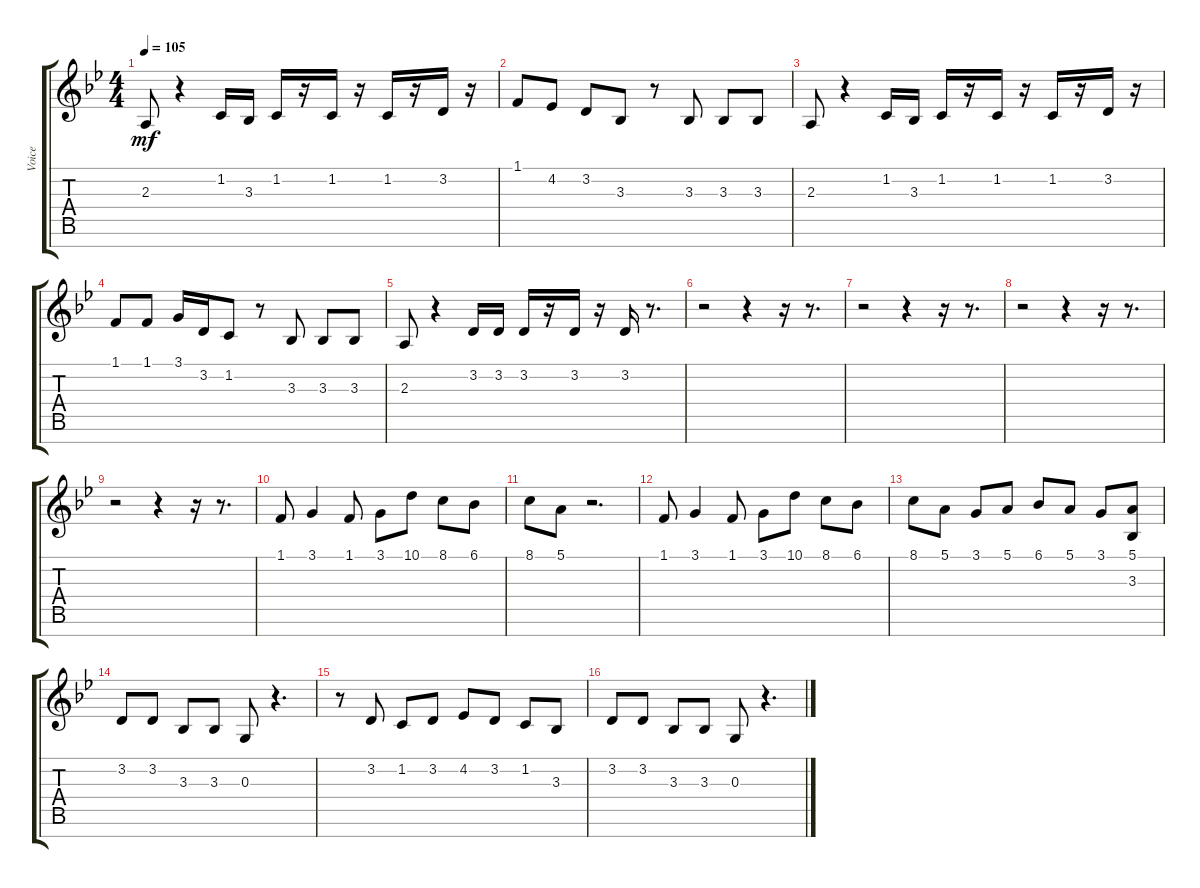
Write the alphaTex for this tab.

\track ("Voice" "Voice") {instrument flute}
\staff {score tabs}
\tuning (E4 B3 G3 D3 A2 E2 B1) {hide}
\ts (4 4)
\tempo 105
\clef g2
\ks gminor
2.3.8{dy mf} r.4 1.2.16 3.3.16 1.2.16 r.16 1.2.16 r.16 1.2.16 r.16 3.2.16 r.16 |
1.1.8 4.2.8 3.2.8 3.3.8 r.8 3.3.8 3.3.8 3.3.8 |
2.3.8 r.4 1.2.16 3.3.16 1.2.16 r.16 1.2.16 r.16 1.2.16 r.16 3.2.16 r.16 |
1.1.8 1.1.8 3.1.16 3.2.16 1.2.8 r.8 3.3.8 3.3.8 3.3.8 |
2.3.8 r.4 3.2.16 3.2.16 3.2.16 r.16 3.2.16 r.16 3.2.16 r.8{d} |
r.2 r.4 r.16 r.8{d} |
r.2 r.4 r.16 r.8{d} |
r.2 r.4 r.16 r.8{d} |
r.2 r.4 r.16 r.8{d} |
1.1.8 3.1.4 1.1.8 3.1.8 10.1.8 8.1.8 6.1.8 |
8.1.8 5.1.8 r.2{d} |
1.1.8 3.1.4 1.1.8 3.1.8 10.1.8 8.1.8 6.1.8 |
8.1.8 5.1.8 3.1.8 5.1.8 6.1.8 5.1.8 3.1.8 (5.1 3.3).8 |
3.2.8 3.2.8 3.3.8 3.3.8 0.3.8 r.4{d} |
r.8 3.2.8 1.2.8 3.2.8 4.2.8 3.2.8 1.2.8 3.3.8 |
3.2.8 3.2.8 3.3.8 3.3.8 0.3.8 r.4{d}
